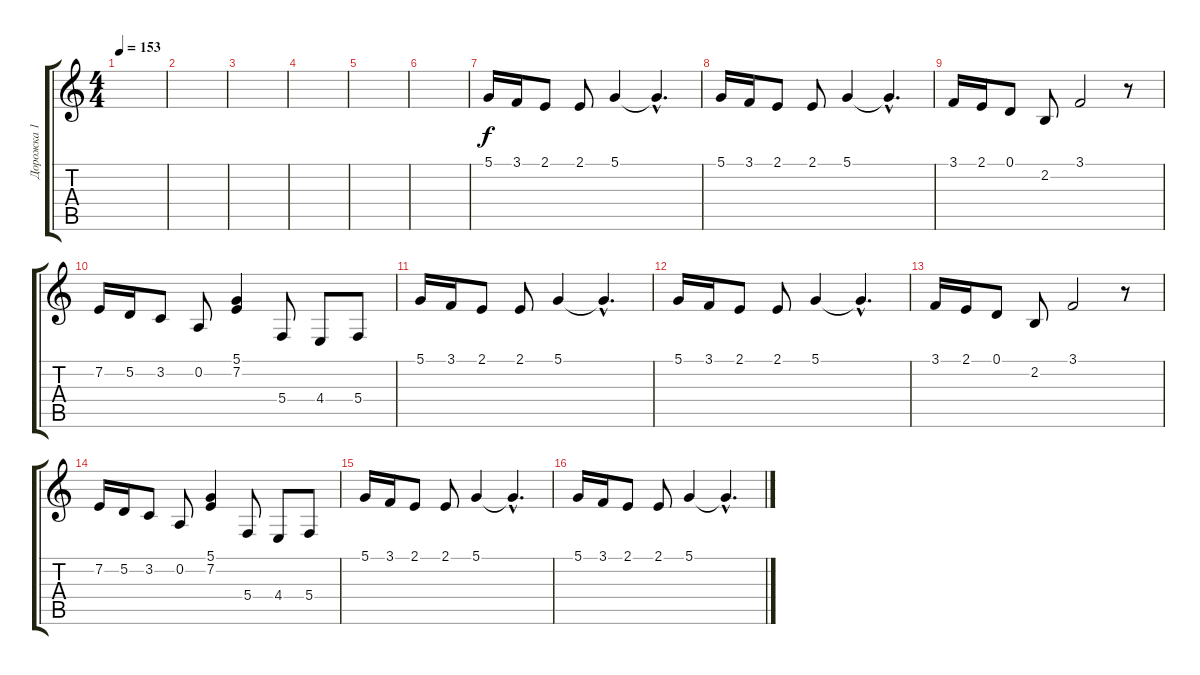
\track ("Дорожка 1" "Дорожка 1") {instrument choiraahs}
\staff {score tabs}
\tuning (D4 A3 F3 C3 G2 D2) {hide}
\ts (4 4)
\tempo 153
\clef g2
\ks c
|
|
|
|
|
|
5.1.16{balance 0 instrument stringensemble1} 3.1.16 2.1.8 2.1.8 5.1.4 5.1{hac t}.4{d} |
5.1.16{balance 16 instrument stringensemble1} 3.1.16 2.1.8 2.1.8 5.1.4 5.1{hac t}.4{d} |
3.1.16{balance 0 instrument stringensemble1} 2.1.16 0.1.8 2.2.8 3.1.2 r.8 |
7.2.16{balance 16 instrument stringensemble1} 5.2.16 3.2.8 0.2.8 (5.1 7.2).4 5.4.8 4.4.8 5.4.8 |
5.1.16{balance 0 instrument stringensemble1} 3.1.16 2.1.8 2.1.8 5.1.4 5.1{hac t}.4{d} |
5.1.16{balance 16 instrument stringensemble1} 3.1.16 2.1.8 2.1.8 5.1.4 5.1{hac t}.4{d} |
3.1.16{balance 0 instrument stringensemble1} 2.1.16 0.1.8 2.2.8 3.1.2 r.8 |
7.2.16{balance 16 instrument stringensemble1} 5.2.16 3.2.8 0.2.8 (5.1 7.2).4 5.4.8 4.4.8 5.4.8 |
5.1.16{balance 0 instrument stringensemble1} 3.1.16 2.1.8 2.1.8 5.1.4 5.1{hac t}.4{d} |
5.1.16{balance 16 instrument stringensemble1} 3.1.16 2.1.8 2.1.8 5.1.4 5.1{hac t}.4{d}
